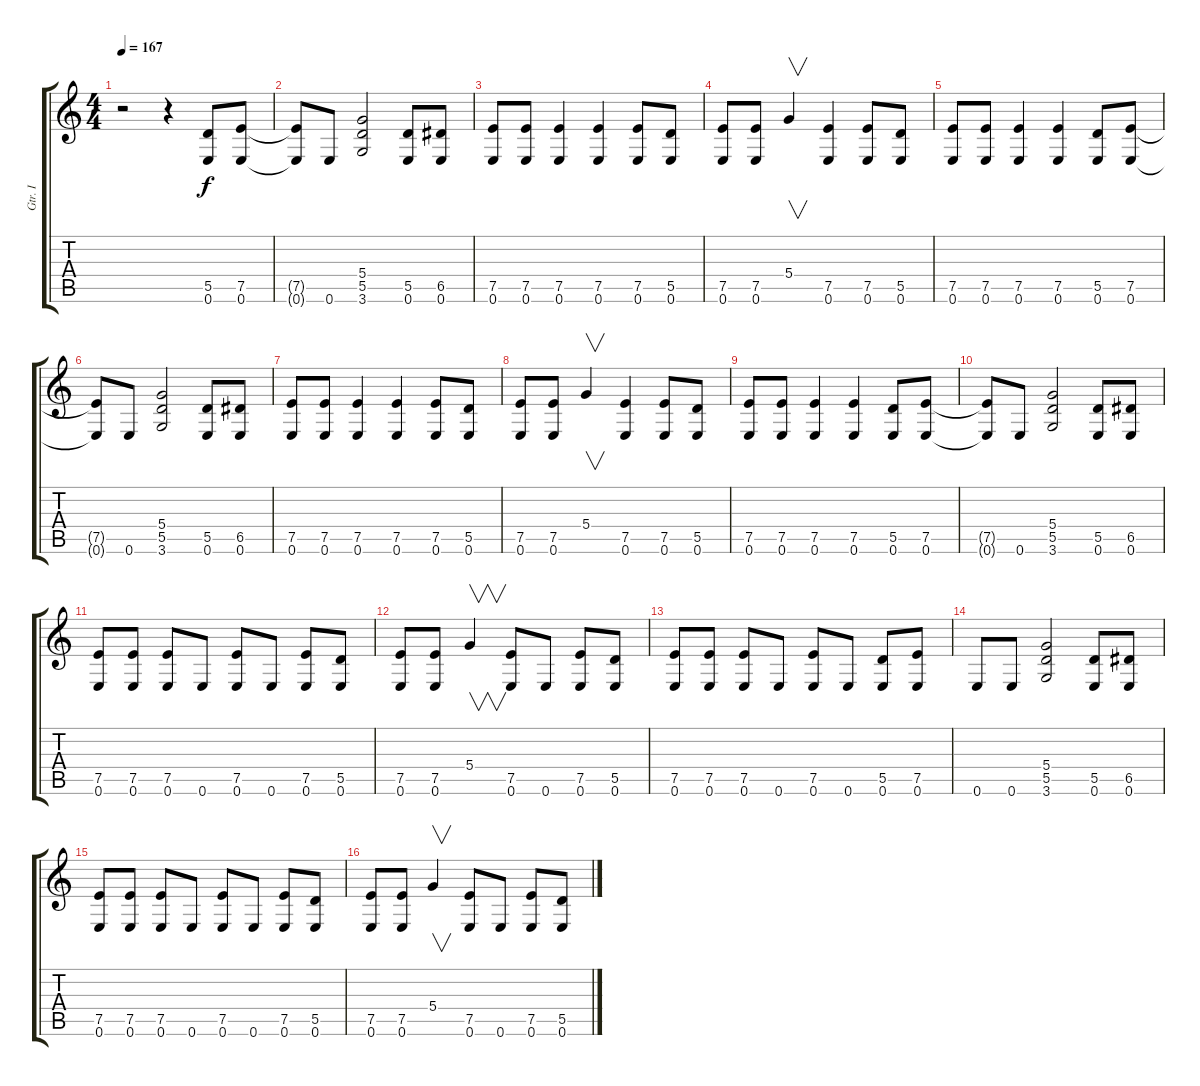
\track ("Gtr. I" "Gtr. I") {instrument overdrivenguitar}
\staff {score tabs}
\tuning (E4 B3 G3 D3 A2 E2) {hide}
\ts (4 4)
\tempo 167
\clef g2
\ks c
r.2{dy f instrument overdrivenguitar} r.4 (5.5 0.6).8 (7.5 0.6).8 |
(7.5{t} 0.6{t}).8 0.6.8 (5.4 5.5 3.6).2 (5.5 0.6).8 (6.5 0.6).8 |
(7.5 0.6).8 (7.5 0.6).8 (7.5 0.6).4 (7.5 0.6).4 (7.5 0.6).8 (5.5 0.6).8 |
(7.5 0.6).8 (7.5 0.6).8 5.4.4{v} (7.5 0.6).4 (7.5 0.6).8 (5.5 0.6).8 |
(7.5 0.6).8 (7.5 0.6).8 (7.5 0.6).4 (7.5 0.6).4 (5.5 0.6).8 (7.5 0.6).8 |
(7.5{t} 0.6{t}).8 0.6.8 (5.4 5.5 3.6).2 (5.5 0.6).8 (6.5 0.6).8 |
(7.5 0.6).8 (7.5 0.6).8 (7.5 0.6).4 (7.5 0.6).4 (7.5 0.6).8 (5.5 0.6).8 |
(7.5 0.6).8 (7.5 0.6).8 5.4.4{v} (7.5 0.6).4 (7.5 0.6).8 (5.5 0.6).8 |
(7.5 0.6).8 (7.5 0.6).8 (7.5 0.6).4 (7.5 0.6).4 (5.5 0.6).8 (7.5 0.6).8 |
(7.5{t} 0.6{t}).8 0.6.8 (5.4 5.5 3.6).2 (5.5 0.6).8 (6.5 0.6).8 |
(7.5 0.6).8 (7.5 0.6).8 (7.5 0.6).8 0.6.8 (7.5 0.6).8 0.6.8 (7.5 0.6).8 (5.5 0.6).8 |
(7.5 0.6).8 (7.5 0.6).8 5.4.4{v} (7.5 0.6).8 0.6.8 (7.5 0.6).8 (5.5 0.6).8 |
(7.5 0.6).8 (7.5 0.6).8 (7.5 0.6).8 0.6.8 (7.5 0.6).8 0.6.8 (5.5 0.6).8 (7.5 0.6).8 |
0.6.8 0.6.8 (5.4 5.5 3.6).2 (5.5 0.6).8 (6.5 0.6).8 |
(7.5 0.6).8 (7.5 0.6).8 (7.5 0.6).8 0.6.8 (7.5 0.6).8 0.6.8 (7.5 0.6).8 (5.5 0.6).8 |
(7.5 0.6).8 (7.5 0.6).8 5.4.4{v} (7.5 0.6).8 0.6.8 (7.5 0.6).8 (5.5 0.6).8
